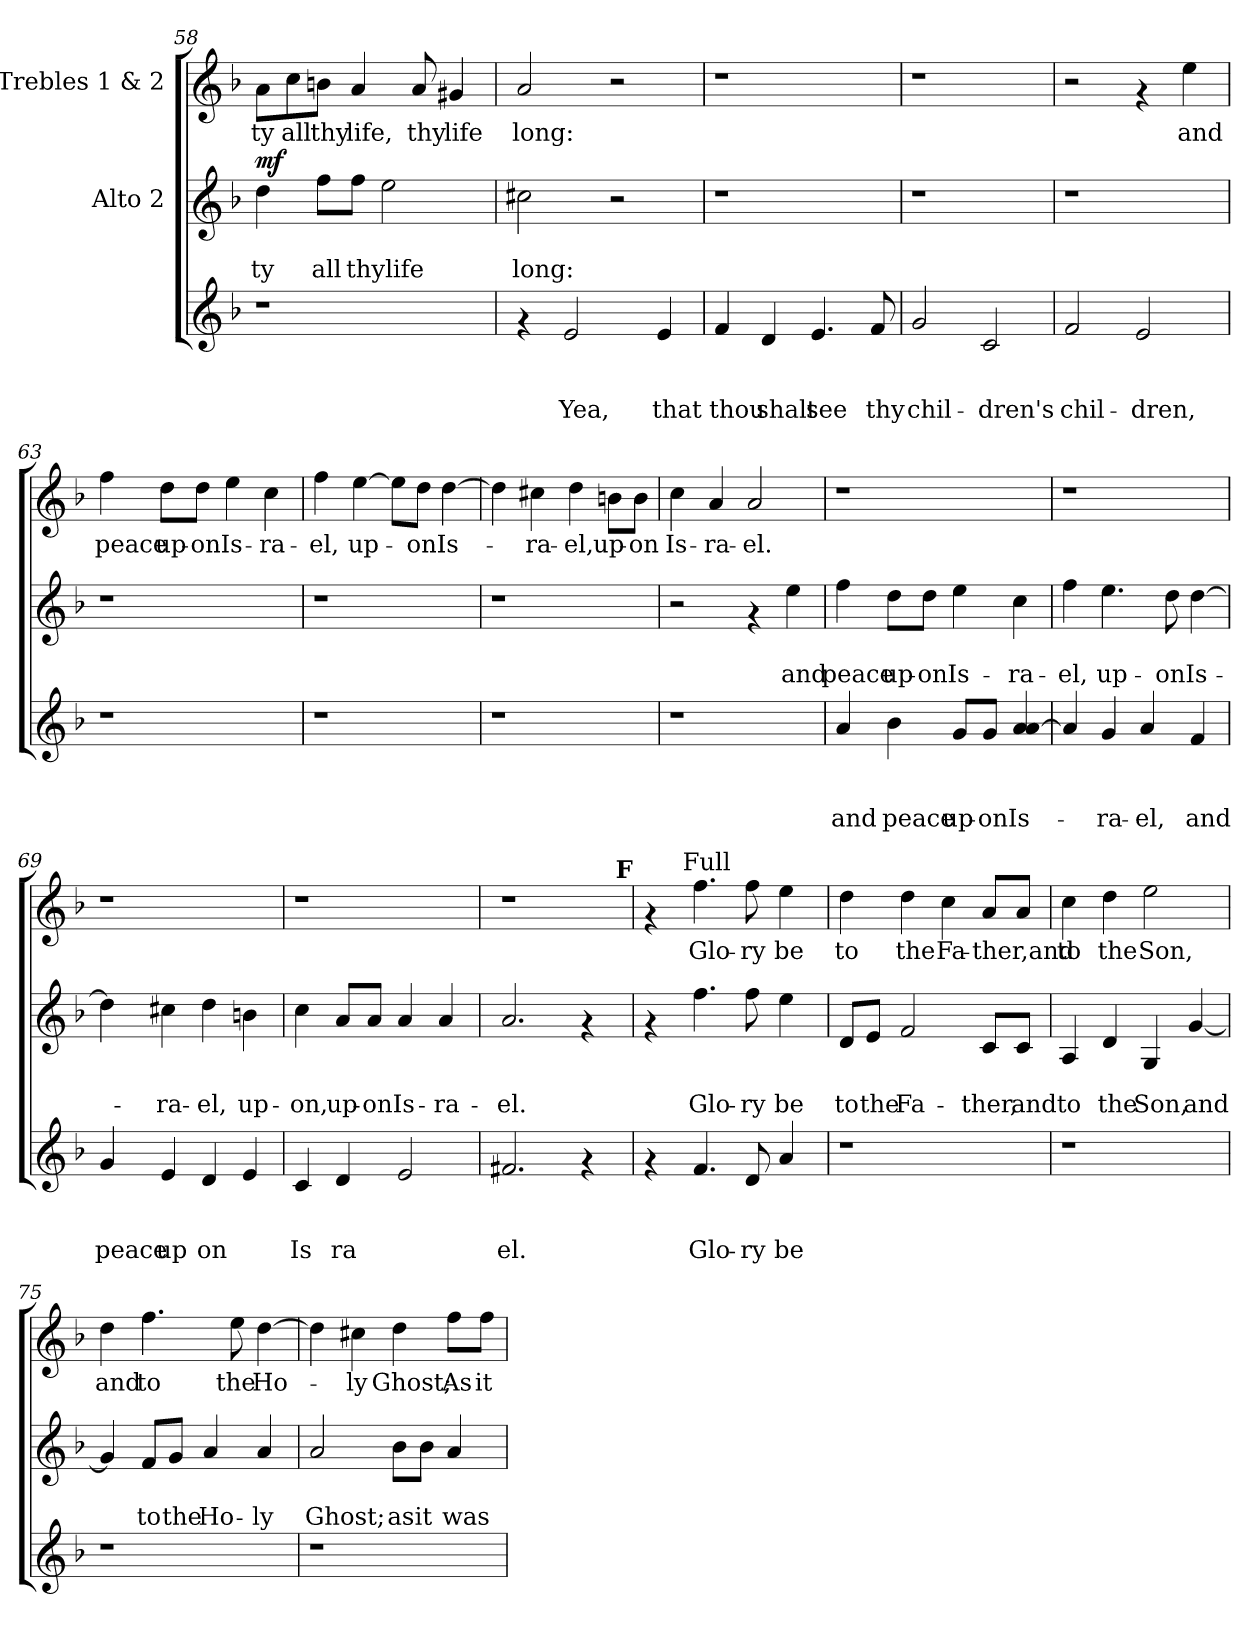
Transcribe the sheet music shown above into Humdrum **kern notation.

**kern	**text	**text	**text	**kern	**text	**text	**dynam	**kern	**text
*part3	*part3	*part3	*part3	*part2	*part2	*part2	*part2	*part1	*part1
*staff3	*staff3	*staff3	*staff3	*staff2	*staff2	*staff2	*staff2	*staff1	*staff1
*	*	*	*	*I"Alto 2	*	*	*	*I"Trebles 1 & 2	*
!!LO:PB:g=z
*clefG2	*	*	*	*clefG2	*	*	*	*clefG2	*
*k[b-]	*	*	*	*k[b-]	*	*	*	*k[b-]	*
*F:	*	*	*	*F:	*	*	*	*F:	*
=58	=58	=58	=58	=58	=58	=58	=58	=58	=58
!	!	!	!	!	!	!LO:LY:b	!LO:DY:b	!	!LO:LY:b
1r	.	.	.	4dd\	.	-ty	mf	8a\L	-ty
!	!	!	!	!	!	!	!	!	!LO:LY:b
.	.	.	.	.	.	.	.	8cc\	all
!	!	!	!	!	!	!LO:LY:b	!	!	!LO:LY:b
.	.	.	.	8ff\L	.	all	.	8bn\J	thy
!	!	!	!	!	!	!LO:LY:b	!	!	!LO:LY:b
.	.	.	.	8ff\J	.	thylife	.	4a/	life,
.	.	.	.	2ee\	.	.	.	.	.
!	!	!	!	!	!	!	!	!	!LO:LY:b
.	.	.	.	.	.	.	.	8a/	thy
!	!	!	!	!	!	!	!	!	!LO:LY:b
.	.	.	.	.	.	.	.	4g#X/	life
=59	=59	=59	=59	=59	=59	=59	=59	=59	=59
!	!	!	!	!	!	!LO:LY:b	!	!	!LO:LY:b
4rf	.	.	.	2cc#X\	.	long:	.	2a/	long:
!	!	!	!LO:LY:b	!	!	!	!	!	!
2e/	.	.	Yea,	.	.	.	.	.	.
.	.	.	.	2r	.	.	.	2r	.
!	!	!	!LO:LY:b	!	!	!	!	!	!
4e/	.	.	that	.	.	.	.	.	.
=60	=60	=60	=60	=60	=60	=60	=60	=60	=60
!	!	!	!LO:LY:b	!	!	!	!	!	!
4f/	.	.	thou	1r	.	.	.	1r	.
!	!	!	!LO:LY:b	!	!	!	!	!	!
4d/	.	.	shalt	.	.	.	.	.	.
!	!	!	!LO:LY:b	!	!	!	!	!	!
4.e/	.	.	see	.	.	.	.	.	.
!	!	!	!LO:LY:b	!	!	!	!	!	!
8f/	.	.	thy	.	.	.	.	.	.
=61	=61	=61	=61	=61	=61	=61	=61	=61	=61
!	!	!	!LO:LY:b	!	!	!	!	!	!
2g/	.	.	chil-	1r	.	.	.	1r	.
!	!	!	!LO:LY:b	!	!	!	!	!	!
2c/	.	.	-dren's	.	.	.	.	.	.
=62	=62	=62	=62	=62	=62	=62	=62	=62	=62
!	!	!	!LO:LY:b	!	!	!	!	!	!
2f/	.	.	chil-	1r	.	.	.	2r	.
!	!	!	!LO:LY:b	!	!	!	!	!	!
2e/	.	.	-dren,	.	.	.	.	4rf	.
!	!	!	!	!	!	!	!	!	!LO:LY:b
.	.	.	.	.	.	.	.	4ee\	and
!!LO:LB:g=z
=63	=63	=63	=63	=63	=63	=63	=63	=63	=63
!	!	!	!	!	!	!	!	!	!LO:LY:b
1r	.	.	.	1r	.	.	.	4ff\	peace
!	!	!	!	!	!	!	!	!	!LO:LY:b
.	.	.	.	.	.	.	.	8dd\L	up-
!	!	!	!	!	!	!	!	!	!LO:LY:b
.	.	.	.	.	.	.	.	8dd\J	-on
!	!	!	!	!	!	!	!	!	!LO:LY:b
.	.	.	.	.	.	.	.	4ee\	Is-
!	!	!	!	!	!	!	!	!	!LO:LY:b
.	.	.	.	.	.	.	.	4cc\	-ra-
=64	=64	=64	=64	=64	=64	=64	=64	=64	=64
!	!	!	!	!	!	!	!	!	!LO:LY:b
1r	.	.	.	1r	.	.	.	4ff\	-el,
!	!	!	!	!	!	!	!	!	!LO:LY:b
.	.	.	.	.	.	.	.	[>4ee\	up-
.	.	.	.	.	.	.	.	8ee\L]	.
!	!	!	!	!	!	!	!	!	!LO:LY:b
.	.	.	.	.	.	.	.	8dd\J	-on
!	!	!	!	!	!	!	!	!	!LO:LY:b
.	.	.	.	.	.	.	.	[>4dd\	Is-
=65	=65	=65	=65	=65	=65	=65	=65	=65	=65
1r	.	.	.	1r	.	.	.	4dd\]	.
!	!	!	!	!	!	!	!	!	!LO:LY:b
.	.	.	.	.	.	.	.	4cc#X\	-ra-
!	!	!	!	!	!	!	!	!	!LO:LY:b
.	.	.	.	.	.	.	.	4dd\	-el,
!	!	!	!	!	!	!	!	!	!LO:LY:b
.	.	.	.	.	.	.	.	8bn\L	up-
!	!	!	!	!	!	!	!	!	!LO:LY:b
.	.	.	.	.	.	.	.	8b\J	-on
=66	=66	=66	=66	=66	=66	=66	=66	=66	=66
!	!	!	!	!	!	!	!	!	!LO:LY:b
1r	.	.	.	2r	.	.	.	4cc\	Is-
!	!	!	!	!	!	!	!	!	!LO:LY:b
.	.	.	.	.	.	.	.	4a/	-ra-
!	!	!	!	!	!	!	!	!	!LO:LY:b
.	.	.	.	4rf	.	.	.	2a/	-el.
!	!	!	!	!	!	!LO:LY:b	!	!	!
.	.	.	.	4ee\	.	and	.	.	.
=67	=67	=67	=67	=67	=67	=67	=67	=67	=67
!	!	!	!LO:LY:b	!	!	!LO:LY:b	!	!	!
4a/	.	.	and	4ff\	.	peace	.	1r	.
!	!	!	!LO:LY:b	!	!	!LO:LY:b	!	!	!
4b-\	.	.	peace	8dd\L	.	up-	.	.	.
!	!	!	!	!	!	!LO:LY:b	!	!	!
.	.	.	.	8dd\J	.	-on	.	.	.
!	!	!	!LO:LY:b	!	!	!LO:LY:b	!	!	!
8g/L	.	.	up-	4ee\	.	Is-	.	.	.
!	!	!	!LO:LY:b	!	!	!	!	!	!
8g/J	.	.	-on	.	.	.	.	.	.
!	!	!	!LO:LY:b	!	!	!LO:LY:b	!	!	!
4a/ [<4a/	.	.	Is-	4cc\	.	-ra-	.	.	.
!!LO:LB:g=z
=68	=68	=68	=68	=68	=68	=68	=68	=68	=68
!	!	!	!	!	!	!LO:LY:b	!	!	!
4a/]	.	.	.	4ff\	.	-el,	.	1r	.
!	!	!	!LO:LY:b	!	!	!LO:LY:b	!	!	!
4g/	.	.	-ra-	4.ee\	.	up-	.	.	.
!	!	!	!LO:LY:b	!	!	!	!	!	!
4a/	.	.	-el,	.	.	.	.	.	.
!	!	!	!	!	!	!LO:LY:b	!	!	!
.	.	.	.	8dd\	.	-on	.	.	.
!	!	!	!LO:LY:b	!	!	!LO:LY:b	!	!	!
4f/	.	.	and	[>4dd\	.	Is-	.	.	.
=69	=69	=69	=69	=69	=69	=69	=69	=69	=69
!	!	!	!LO:LY:b	!	!	!	!	!	!
4g/	.	.	peace	4dd\]	.	.	.	1r	.
!	!	!	!LO:LY:b	!	!	!LO:LY:b	!	!	!
4e/	.	.	up	4cc#X\	.	-ra-	.	.	.
!	!	!	!LO:LY:b	!	!	!LO:LY:b	!	!	!
4d/	.	.	on	4dd\	.	-el,	.	.	.
!	!	!	!	!	!	!LO:LY:b	!	!	!
4e/	.	.	.	4bn\	.	up-	.	.	.
=70	=70	=70	=70	=70	=70	=70	=70	=70	=70
!	!	!	!LO:LY:b	!	!	!LO:LY:b	!	!	!
4c/	.	.	Is	4cc\	.	-on,	.	1r	.
!	!	!	!LO:LY:b	!	!	!LO:LY:b	!	!	!
4d/	.	.	ra	8a/L	.	up-	.	.	.
!	!	!	!	!	!	!LO:LY:b	!	!	!
.	.	.	.	8a/J	.	-on	.	.	.
!	!	!	!	!	!	!LO:LY:b	!	!	!
2e/	.	.	.	4a/	.	Is-	.	.	.
!	!	!	!	!	!	!LO:LY:b	!	!	!
.	.	.	.	4a/	.	-ra-	.	.	.
=71	=71	=71	=71	=71	=71	=71	=71	=71	=71
!	!	!	!LO:LY:b	!	!	!LO:LY:b	!	!	!
*	*	*	*	*	*	*	*	*^	*
2.f#X/	.	.	el.	2.a/	.	-el.	.	1r	2...ryy	.
4rf	.	.	.	4rf	.	.	.	.	.	.
!	!	!	!	!	!	!	!	!	!LO:TX:a:B:t=F	!
.	.	.	.	.	.	.	.	.	16ryy	.
=72	=72	=72	=72	=72	=72	=72	=72	=72	=72	=72
4rf	.	.	.	4rf	.	.	.	4rf	8..ryy	.
!	!	!	!	!	!	!	!	!	!LO:TX:a:t=Full	!
.	.	.	.	.	.	.	.	.	2ryy	.
!	!	!	!LO:LY:b	!	!	!LO:LY:b	!	!	!	!LO:LY:b
4.f/	.	.	Glo-	4.ff\	.	Glo-	.	4.ff\	.	Glo-
!	!	!	!LO:LY:b	!	!	!LO:LY:b	!	!	!	!LO:LY:b
8d/	.	.	-ry	8ff\	.	-ry	.	8ff\	.	-ry
.	.	.	.	.	.	.	.	.	4ryy	.
!	!	!	!LO:LY:b	!	!	!LO:LY:b	!	!	!	!LO:LY:b
4a/	.	.	be	4ee\	.	be	.	4ee\	.	be
.	.	.	.	.	.	.	.	.	32ryy	.
!!LO:PB:g=z
=73	=73	=73	=73	=73	=73	=73	=73	=73	=73	=73
!	!	!	!	!	!	!LO:LY:b	!	!	!	!LO:LY:b
*	*	*	*	*	*	*	*	*v	*v	*
1r	.	.	.	8d/L	.	to	.	4dd\	to
!	!	!	!	!	!	!LO:LY:b	!	!	!
.	.	.	.	8e/J	.	the	.	.	.
!	!	!	!	!	!	!LO:LY:b	!	!	!LO:LY:b
.	.	.	.	2f/	.	Fa-	.	4dd\	the
!	!	!	!	!	!	!	!	!	!LO:LY:b
.	.	.	.	.	.	.	.	4cc\	Fa-
!	!	!	!	!	!	!LO:LY:b	!	!	!LO:LY:b
.	.	.	.	8c/L	.	-ther,	.	8a/L	-ther,and
!	!	!	!	!	!	!LO:LY:b	!	!	!
.	.	.	.	8c/J	.	and	.	8a/J	.
=74	=74	=74	=74	=74	=74	=74	=74	=74	=74
!	!	!	!	!	!	!LO:LY:b	!	!	!LO:LY:b
1r	.	.	.	4A/	.	to	.	4cc\	to
!	!	!	!	!	!	!LO:LY:b	!	!	!LO:LY:b
.	.	.	.	4d/	.	the	.	4dd\	the
!	!	!	!	!	!	!LO:LY:b	!	!	!LO:LY:b
.	.	.	.	4G/	.	Son,	.	2ee\	Son,
!	!	!	!	!	!	!LO:LY:b	!	!	!
.	.	.	.	[<4g/	.	and	.	.	.
=75	=75	=75	=75	=75	=75	=75	=75	=75	=75
!	!	!	!	!	!	!	!	!	!LO:LY:b
1r	.	.	.	4g/]	.	.	.	4dd\	and
!	!	!	!	!	!	!LO:LY:b	!	!	!LO:LY:b
.	.	.	.	8f/L	.	to	.	4.ff\	to
!	!	!	!	!	!	!LO:LY:b	!	!	!
.	.	.	.	8g/J	.	the	.	.	.
!	!	!	!	!	!	!LO:LY:b	!	!	!
.	.	.	.	4a/	.	Ho-	.	.	.
!	!	!	!	!	!	!	!	!	!LO:LY:b
.	.	.	.	.	.	.	.	8ee\	the
!	!	!	!	!	!	!LO:LY:b	!	!	!LO:LY:b
.	.	.	.	4a/	.	-ly	.	[>4dd\	Ho-
=76	=76	=76	=76	=76	=76	=76	=76	=76	=76
!	!	!	!	!	!	!LO:LY:b	!	!	!
1r	.	.	.	2a/	.	Ghost;	.	4dd\]	.
!	!	!	!	!	!	!	!	!	!LO:LY:b
.	.	.	.	.	.	.	.	4cc#X\	-ly
!	!	!	!	!	!	!LO:LY:b	!	!	!LO:LY:b
.	.	.	.	8b-\L	.	as	.	4dd\	Ghost;
!	!	!	!	!	!	!LO:LY:b	!	!	!
.	.	.	.	8b-\J	.	it	.	.	.
!	!	!	!	!	!	!LO:LY:b	!	!	!LO:LY:b
.	.	.	.	4a/	.	was	.	8ff\L	As
!	!	!	!	!	!	!	!	!	!LO:LY:b
.	.	.	.	.	.	.	.	8ff\J	it
=	=	=	=	=	=	=	=	=	=
*-	*-	*-	*-	*-	*-	*-	*-	*-	*-
